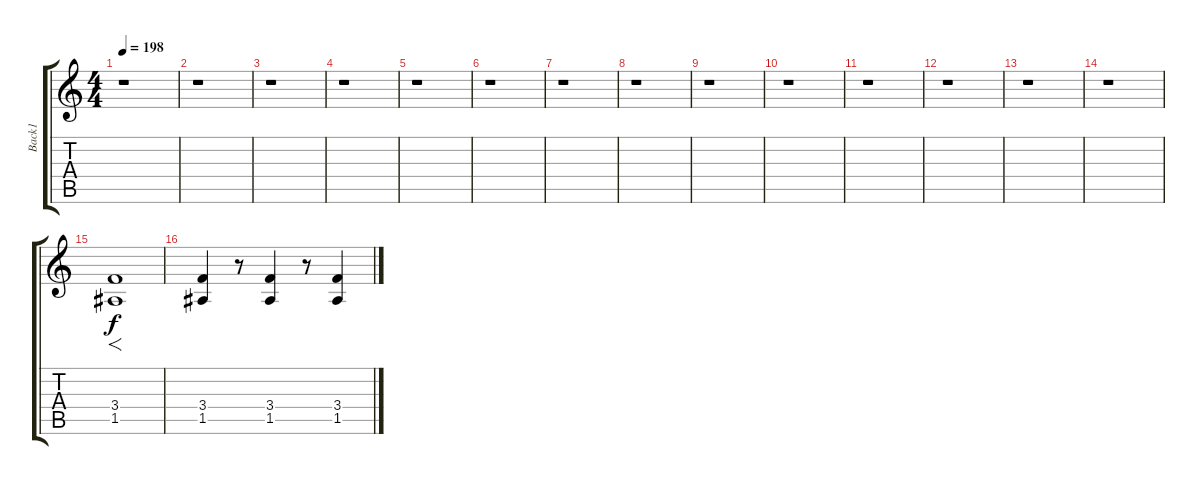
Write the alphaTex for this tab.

\track ("Back1" "Back1") {instrument overdrivenguitar}
\staff {score tabs}
\tuning (E4 B3 G3 D3 A2 D2) {hide}
\ts (4 4)
\tempo 198
\clef g2
\ks c
r.1{dy f instrument overdrivenguitar} |
r.1 |
r.1 |
r.1 |
r.1 |
r.1 |
r.1 |
r.1 |
r.1 |
r.1 |
r.1 |
r.1 |
r.1 |
r.1 |
(3.4 1.5).1{f} |
(3.4 1.5).4 r.8 (3.4 1.5).4 r.8 (3.4 1.5).4
